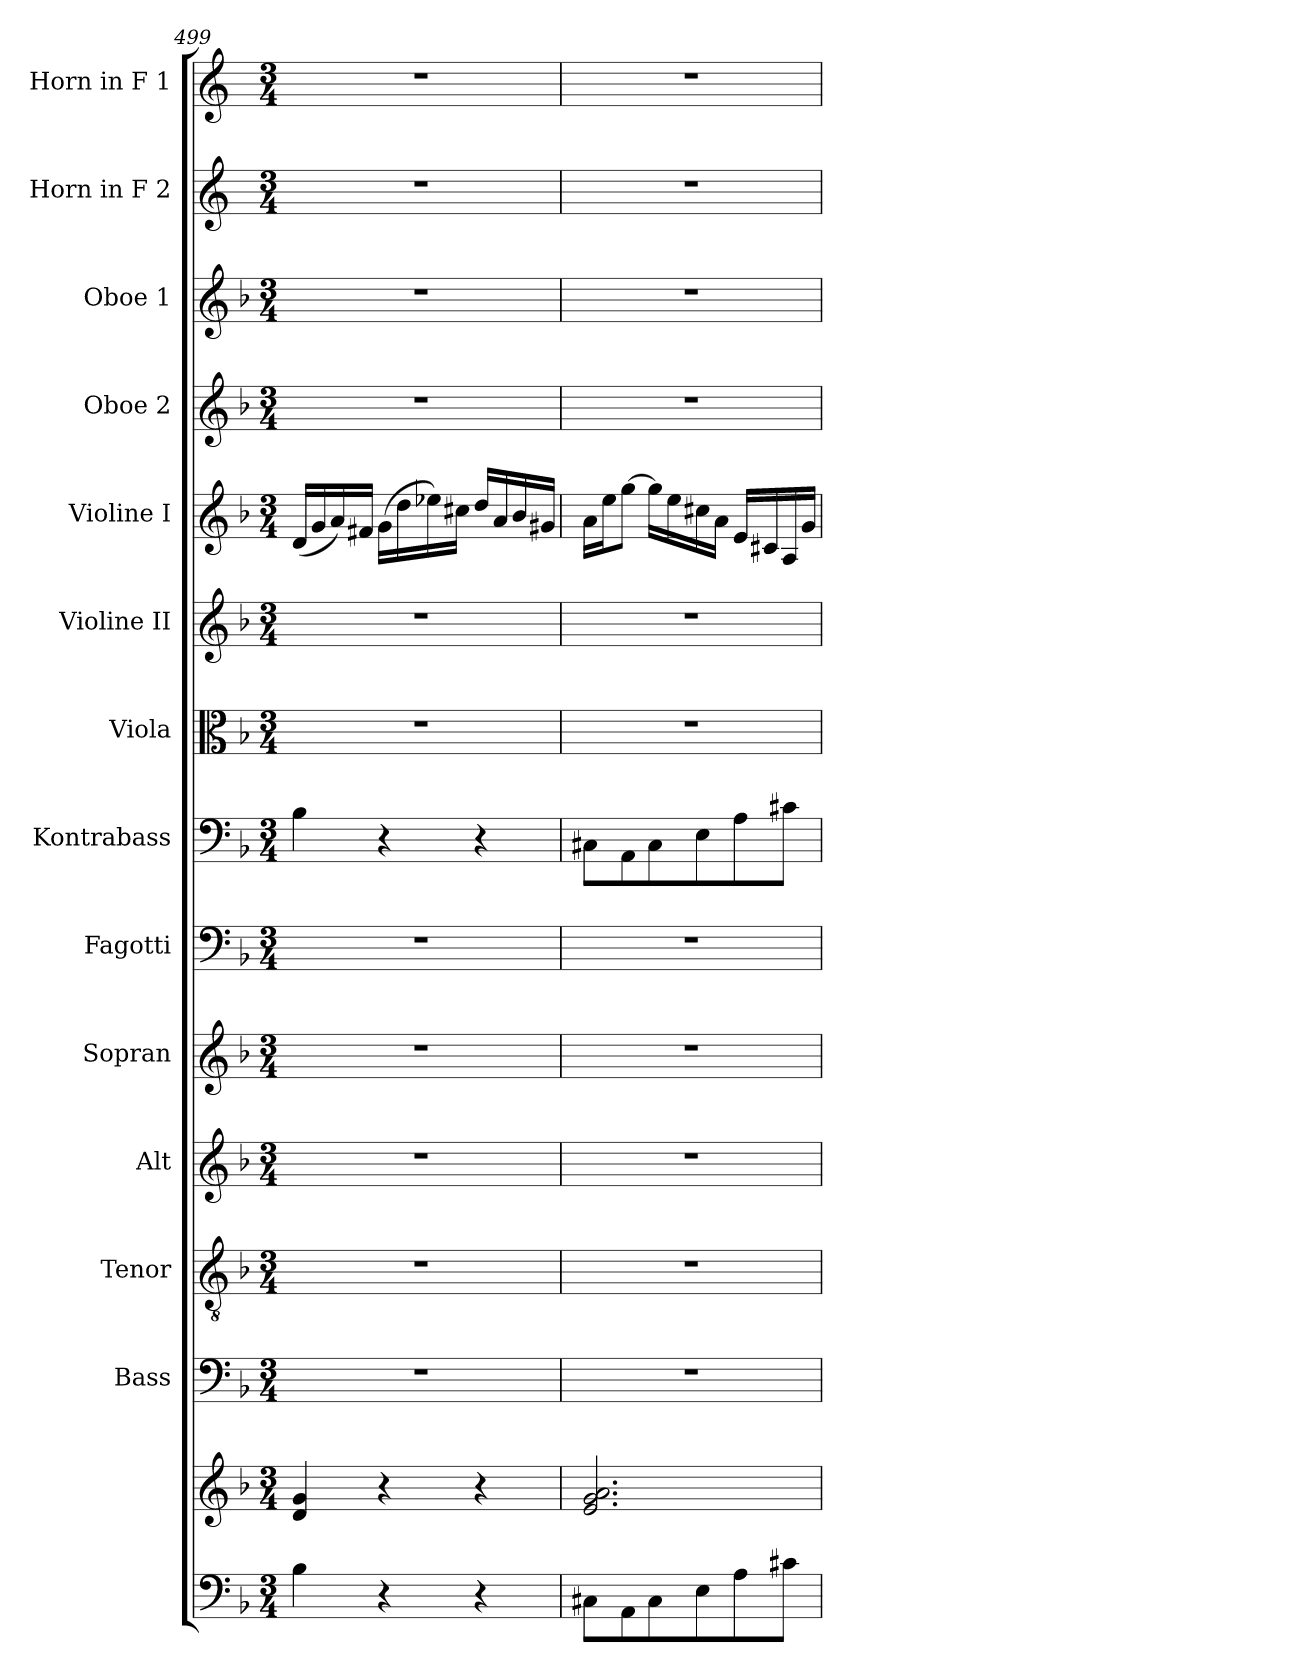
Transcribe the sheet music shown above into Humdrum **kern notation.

**kern	**kern	**kern	**kern	**kern	**kern	**kern	**kern	**kern	**kern	**kern	**kern	**kern	**kern	**kern
*part14	*part14	*part13	*part12	*part11	*part10	*part9	*part8	*part7	*part6	*part5	*part4	*part3	*part2	*part1
*staff15	*staff14	*staff13	*staff12	*staff11	*staff10	*staff9	*staff8	*staff7	*staff6	*staff5	*staff4	*staff3	*staff2	*staff1
*	*	*I"Bass	*I"Tenor	*I"Alt	*I"Sopran	*I"Fagotti	*I"Kontrabass	*I"Viola	*I"Violine II	*I"Violine I	*I"Oboe 2	*I"Oboe 1	*I"Horn in F 2	*I"Horn in F 1
*	*	*I'B.	*I'T.	*I'A.	*I'S.	*I'Fg.	*I'Kb.	*I'Vla.	*I'Vl. II	*I'Vl. I	*I'Ob. 2	*I'Ob. 1	*	*
*clefF4	*clefG2	*clefF4	*clefGv2	*clefG2	*clefG2	*clefF4	*clefF4	*clefC3	*clefG2	*clefG2	*clefG2	*clefG2	*clefG2	*clefG2
*	*	*	*	*	*	*	*ITrd7c12	*	*	*	*	*	*ITrd4c7	*ITrd4c7
*k[b-]	*k[b-]	*k[b-]	*k[b-]	*k[b-]	*k[b-]	*k[b-]	*k[b-]	*k[b-]	*k[b-]	*k[b-]	*k[b-]	*k[b-]	*k[b-]	*k[b-]
*F:	*F:	*F:	*F:	*F:	*F:	*F:	*F:	*F:	*F:	*F:	*F:	*F:	*F:	*F:
*M3/4	*M3/4	*M3/4	*M3/4	*M3/4	*M3/4	*M3/4	*M3/4	*M3/4	*M3/4	*M3/4	*M3/4	*M3/4	*M3/4	*M3/4
=499	=499	=499	=499	=499	=499	=499	=499	=499	=499	=499	=499	=499	=499	=499
4B-\	4d/ 4g/	2.r	2.r	2.r	2.r	2.r	4BB-\	2.r	2.r	(<16d/LL	2.r	2.r	2.r	2.r
.	.	.	.	.	.	.	.	.	.	16g/	.	.	.	.
.	.	.	.	.	.	.	.	.	.	16a/)	.	.	.	.
.	.	.	.	.	.	.	.	.	.	16f#X/JJ	.	.	.	.
4r	4r	.	.	.	.	.	4r	.	.	(>16g\LL	.	.	.	.
.	.	.	.	.	.	.	.	.	.	16dd\	.	.	.	.
.	.	.	.	.	.	.	.	.	.	16ee-X\)	.	.	.	.
.	.	.	.	.	.	.	.	.	.	16cc#X\JJ	.	.	.	.
4r	4r	.	.	.	.	.	4r	.	.	16dd/LL	.	.	.	.
.	.	.	.	.	.	.	.	.	.	16a/	.	.	.	.
.	.	.	.	.	.	.	.	.	.	16b-/	.	.	.	.
.	.	.	.	.	.	.	.	.	.	16g#X/JJ	.	.	.	.
!!LO:PB:g=z
=500	=500	=500	=500	=500	=500	=500	=500	=500	=500	=500	=500	=500	=500	=500
8C#X\L	2.e/ 2.g/ 2.a/	2.r	2.r	2.r	2.r	2.r	8CC#X\L	2.r	2.r	16a\LL	2.r	2.r	2.r	2.r
.	.	.	.	.	.	.	.	.	.	16ee\J	.	.	.	.
8AA\	.	.	.	.	.	.	8AAA\	.	.	[8gg\J	.	.	.	.
8C#\	.	.	.	.	.	.	8CC#\	.	.	16gg\LL]	.	.	.	.
.	.	.	.	.	.	.	.	.	.	16ee\	.	.	.	.
8E\	.	.	.	.	.	.	8EE\	.	.	16cc#X\	.	.	.	.
.	.	.	.	.	.	.	.	.	.	16a\JJ	.	.	.	.
8A\	.	.	.	.	.	.	8AA\	.	.	16e/LL	.	.	.	.
.	.	.	.	.	.	.	.	.	.	16c#X/	.	.	.	.
8c#X\J	.	.	.	.	.	.	8C#X\J	.	.	16A/	.	.	.	.
.	.	.	.	.	.	.	.	.	.	16g/JJ	.	.	.	.
=	=	=	=	=	=	=	=	=	=	=	=	=	=	=
*-	*-	*-	*-	*-	*-	*-	*-	*-	*-	*-	*-	*-	*-	*-
